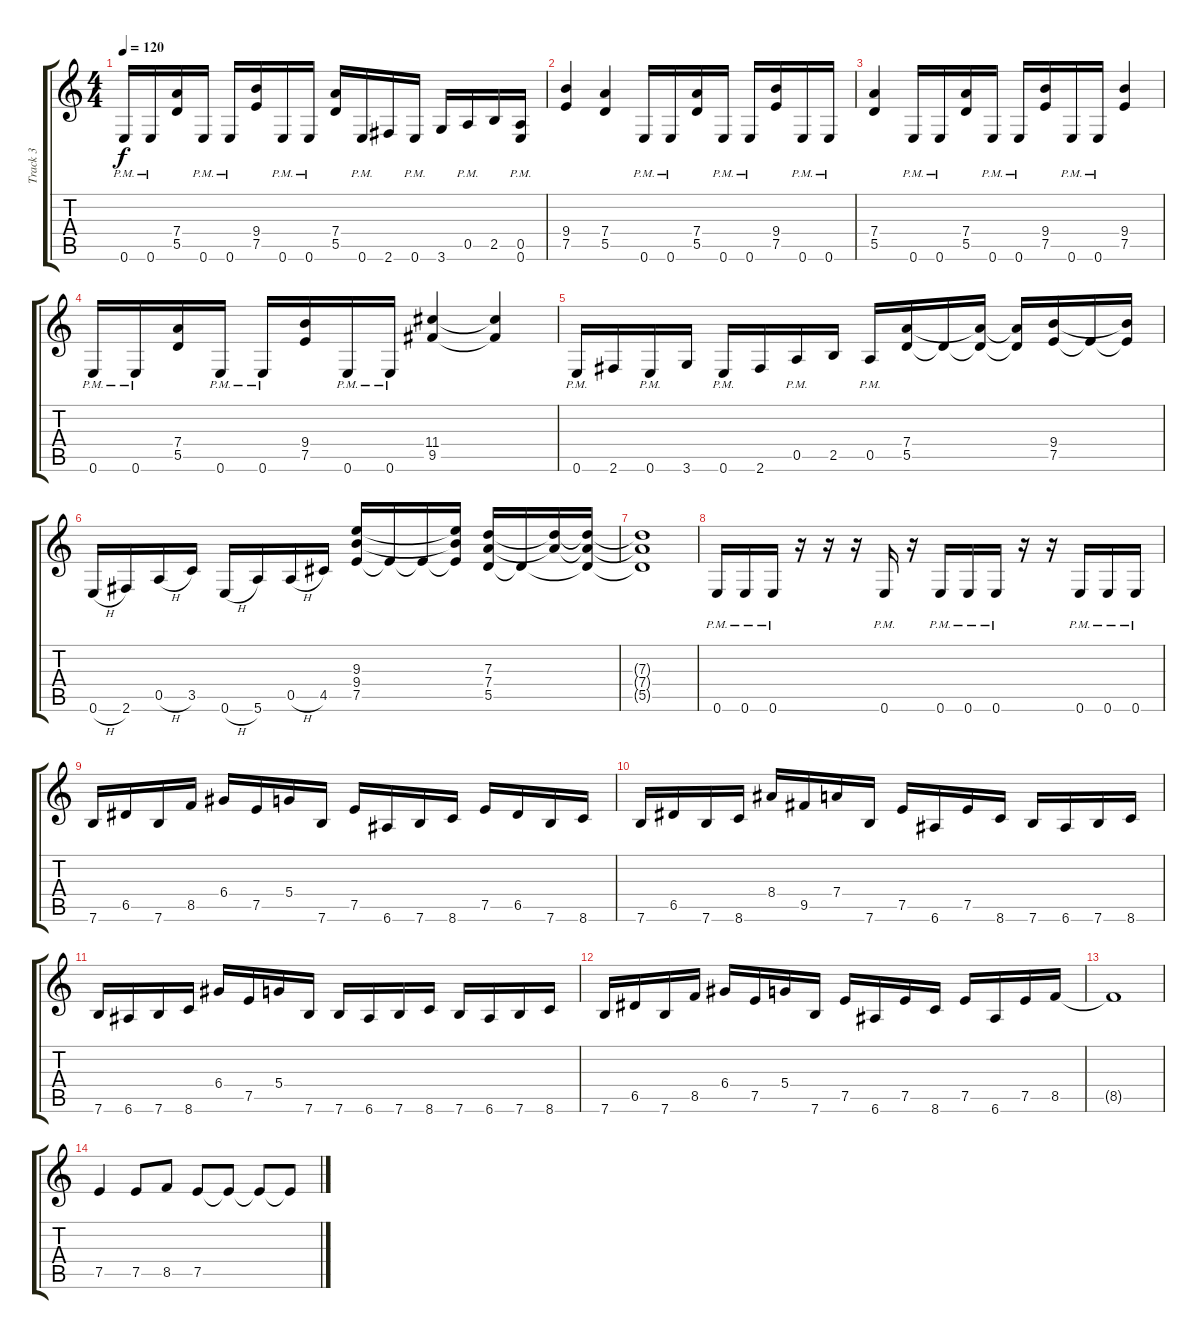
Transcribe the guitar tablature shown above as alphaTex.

\track ("Track 3" "Track 3") {instrument distortionguitar}
\staff {score tabs}
\tuning (E4 B3 G3 D3 A2 E2) {hide}
\ts (4 4)
\tempo 120
\clef g2
\ks c
0.6{pm}.16{dy f} 0.6{pm}.16 (7.4 5.5).16 0.6{pm}.16 0.6{pm}.16 (9.4 7.5).16 0.6{pm}.16 0.6{pm}.16 (7.4 5.5).16 0.6{pm}.16 2.6.16 0.6{pm}.16 3.6.16 0.5{pm}.16 2.5.16 (0.5{pm} 0.6).16 |
(9.4 7.5).4 (7.4 5.5).4 0.6{pm}.16 0.6{pm}.16 (7.4 5.5).16 0.6{pm}.16 0.6{pm}.16 (9.4 7.5).16 0.6{pm}.16 0.6{pm}.16 |
(7.4 5.5).4 0.6{pm}.16 0.6{pm}.16 (7.4 5.5).16 0.6{pm}.16 0.6{pm}.16 (9.4 7.5).16 0.6{pm}.16 0.6{pm}.16 (9.4 7.5).4 |
0.6{pm}.16 0.6{pm}.16 (7.4 5.5).16 0.6{pm}.16 0.6{pm}.16 (9.4 7.5).16 0.6{pm}.16 0.6{pm}.16 (11.4 9.5).4 (11.4{t} 9.5{t}).4 |
0.6{pm}.16 2.6.16 0.6{pm}.16 3.6.16 0.6{pm}.16 2.6.16 0.5{pm}.16 2.5.16 0.5{pm}.16 (7.4 5.5).16 5.5{t}.16 (7.4{t} 5.5{t}).16 (7.4{t} 5.5{t}).16 (9.4 7.5).16 7.5{t}.16 (9.4{t} 7.5{t}).16 |
0.6{h}.16 2.6.16 0.5{h}.16 3.5.16 0.6{h}.16 5.6.16 0.5{h}.16 4.5.16 (9.3 9.4 7.5).16 7.5{t}.16 7.5{t}.16 (9.3{t} 9.4{t} 7.5{t}).16 (7.3 7.4 5.5).16 5.5{t}.16 (7.3{t} 7.4{t}).16 (7.3{t} 7.4{t} 5.5{t}).16 |
(7.3{t} 7.4{t} 5.5{t}).1 |
0.6{pm}.16 0.6{pm}.16 0.6{pm}.16 r.16 r.16 r.16 0.6{pm}.16 r.16 0.6{pm}.16 0.6{pm}.16 0.6{pm}.16 r.16 r.16 0.6{pm}.16 0.6{pm}.16 0.6{pm}.16 |
7.6.16 6.5.16 7.6.16 8.5.16 6.4.16 7.5.16 5.4.16 7.6.16 7.5.16 6.6.16 7.6.16 8.6.16 7.5.16 6.5.16 7.6.16 8.6.16 |
7.6.16 6.5.16 7.6.16 8.6.16 8.4.16 9.5.16 7.4.16 7.6.16 7.5.16 6.6.16 7.5.16 8.6.16 7.6.16 6.6.16 7.6.16 8.6.16 |
7.6.16 6.6.16 7.6.16 8.6.16 6.4.16 7.5.16 5.4.16 7.6.16 7.6.16 6.6.16 7.6.16 8.6.16 7.6.16 6.6.16 7.6.16 8.6.16 |
7.6.16 6.5.16 7.6.16 8.5.16 6.4.16 7.5.16 5.4.16 7.6.16 7.5.16 6.6.16 7.5.16 8.6.16 7.5.16 6.6.16 7.5.16 8.5.16 |
8.5{t}.1 |
7.5.4 7.5.8 8.5.8 7.5.8 7.5{t}.8 7.5{t}.8 7.5{t}.8
